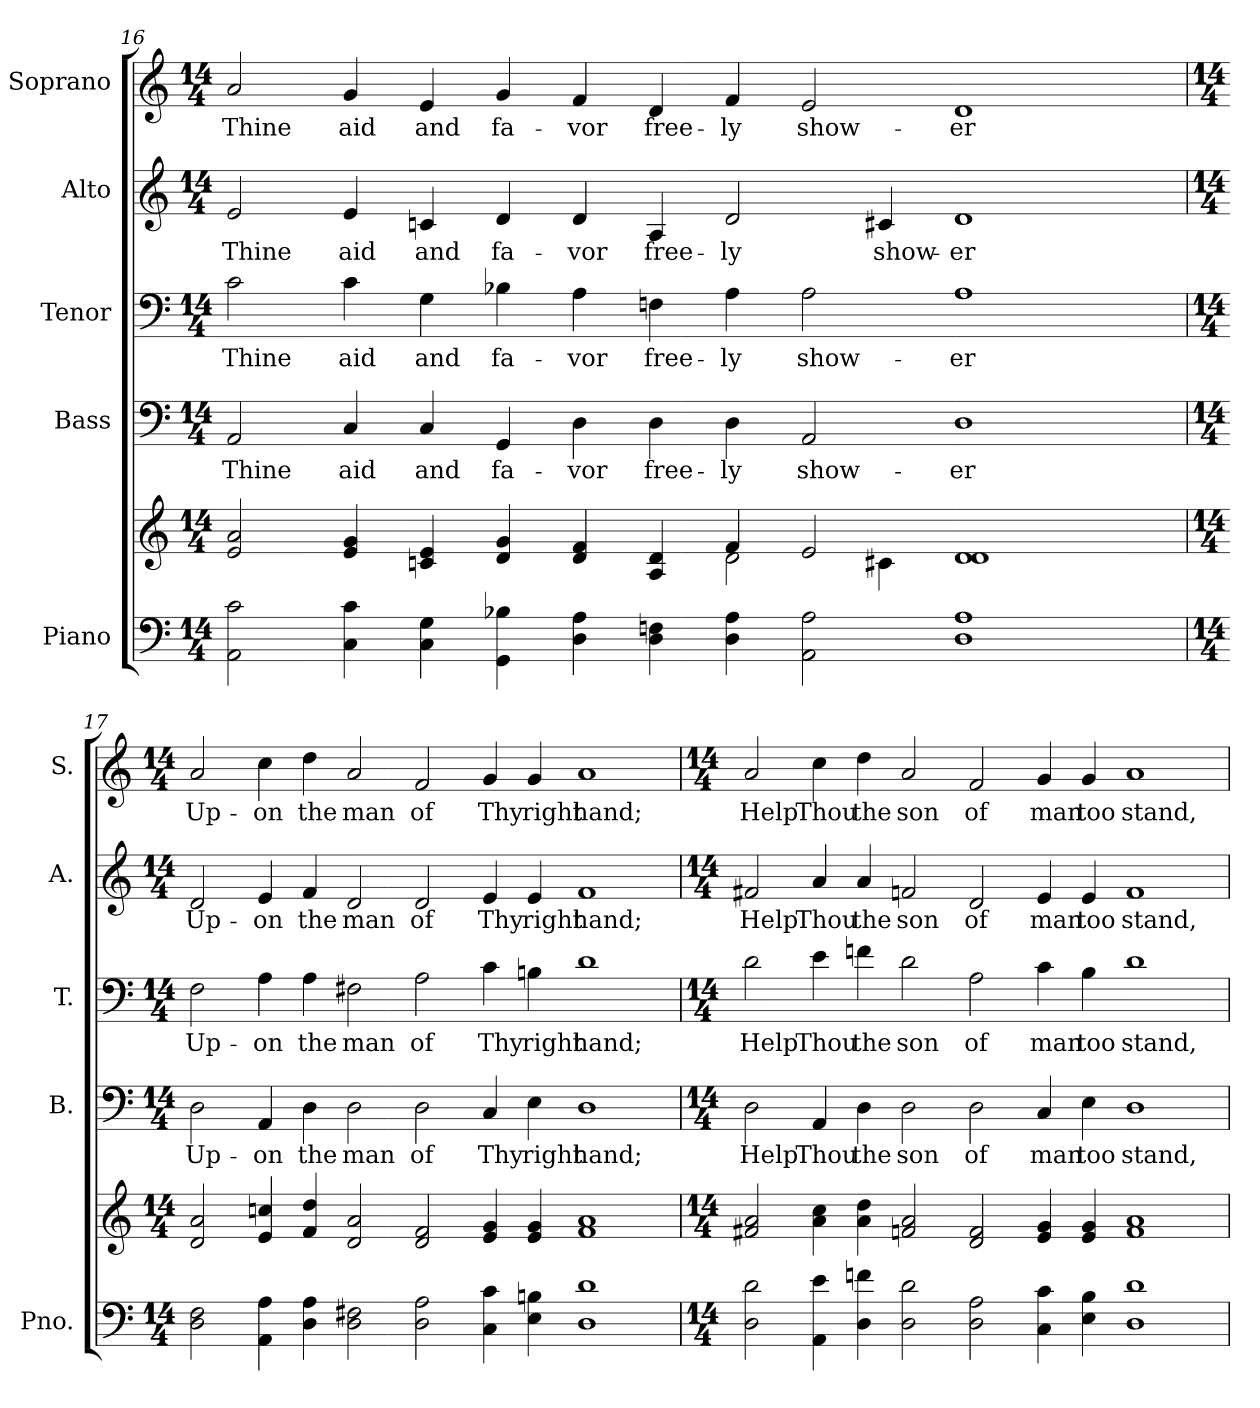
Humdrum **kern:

**kern	**kern	**kern	**text	**kern	**text	**kern	**text	**kern	**text
*part5	*part5	*part4	*part4	*part3	*part3	*part2	*part2	*part1	*part1
*staff6	*staff5	*staff4	*staff4	*staff3	*staff3	*staff2	*staff2	*staff1	*staff1
*I"Piano	*	*I"Bass	*	*I"Tenor	*	*I"Alto	*	*I"Soprano	*
*I'Pno.	*	*I'B.	*	*I'T.	*	*I'A.	*	*I'S.	*
*clefF4	*clefG2	*clefF4	*	*clefF4	*	*clefG2	*	*clefG2	*
*k[]	*k[]	*k[]	*	*k[]	*	*k[]	*	*k[]	*
*C:	*C:	*C:	*	*C:	*	*C:	*	*C:	*
*M14/4	*M14/4	*M14/4	*	*M14/4	*	*M14/4	*	*M14/4	*
=16	=16	=16	=16	=16	=16	=16	=16	=16	=16
*	*^	*	*	*	*	*	*	*	*
!	!	!	!	!LO:LY:b:color=#000000	!	!	!	!	!	!
!	!	!	!	!	!	!LO:LY:b:color=#000000	!	!	!	!
!	!	!	!	!	!	!	!	!LO:LY:b:color=#000000	!	!
!	!	!	!	!	!	!	!	!	!	!LO:LY:b:color=#000000
2AAi\ 2ci	2ei/ 2ai	1ryy	2AAi/	Thine	2ci\	Thine	2ei/	Thine	2ai/	Thine
!	!	!	!	!LO:LY:b:color=#000000	!	!	!	!	!	!
!	!	!	!	!	!	!LO:LY:b:color=#000000	!	!	!	!
!	!	!	!	!	!	!	!	!LO:LY:b:color=#000000	!	!
!	!	!	!	!	!	!	!	!	!	!LO:LY:b:color=#000000
4Ci\ 4ci	4ei/ 4gi	.	4Ci/	aid	4ci\	aid	4ei/	aid	4gi/	aid
!	!	!	!	!LO:LY:b:color=#000000	!	!	!	!	!	!
!	!	!	!	!	!	!LO:LY:b:color=#000000	!	!	!	!
!	!	!	!	!	!	!	!	!LO:LY:b:color=#000000	!	!
!	!	!	!	!	!	!	!	!	!	!LO:LY:b:color=#000000
4Ci\ 4Gi	4cni/ 4ei	.	4Ci/	and	4Gi\	and	4cni/	and	4ei/	and
!	!	!	!	!LO:LY:b:color=#000000	!	!	!	!	!	!
!	!	!	!	!	!	!LO:LY:b:color=#000000	!	!	!	!
!	!	!	!	!	!	!	!	!LO:LY:b:color=#000000	!	!
!	!	!	!	!	!	!	!	!	!	!LO:LY:b:color=#000000
4GGi\ 4B-Xi	4di/ 4gi	2ryy	4GGi/	fa-	4B-Xi\	fa-	4di/	fa-	4gi/	fa-
!	!	!	!	!LO:LY:b:color=#000000	!	!	!	!	!	!
!	!	!	!	!	!	!LO:LY:b:color=#000000	!	!	!	!
!	!	!	!	!	!	!	!	!LO:LY:b:color=#000000	!	!
!	!	!	!	!	!	!	!	!	!	!LO:LY:b:color=#000000
4Di\ 4Ai	4di/ 4fi	.	4Di\	-vor	4Ai\	-vor	4di/	-vor	4fi/	-vor
!	!	!	!	!LO:LY:b:color=#000000	!	!	!	!	!	!
!	!	!	!	!	!	!LO:LY:b:color=#000000	!	!	!	!
!	!	!	!	!	!	!	!	!LO:LY:b:color=#000000	!	!
!	!	!	!	!	!	!	!	!	!	!LO:LY:b:color=#000000
4Di\ 4Fni	4Ai/ 4di	4ryy	4Di\	free-	4Fni\	free-	4Ai/	free-	4di/	free-
!	!	!	!	!LO:LY:b:color=#000000	!	!	!	!	!	!
!	!	!	!	!	!	!LO:LY:b:color=#000000	!	!	!	!
!	!	!	!	!	!	!	!	!LO:LY:b:color=#000000	!	!
!	!	!	!	!	!	!	!	!	!	!LO:LY:b:color=#000000
4Di\ 4Ai	4fi/	2di\	4Di\	-ly	4Ai\	-ly	2di/	-ly	4fi/	-ly
!	!	!	!	!LO:LY:b:color=#000000	!	!	!	!	!	!
!	!	!	!	!	!	!LO:LY:b:color=#000000	!	!	!	!
!	!	!	!	!	!	!	!	!	!	!LO:LY:b:color=#000000
2AAi\ 2Ai	2ei/	.	2AAi/	show-	2Ai\	show-	.	.	2ei/	show-
!	!	!	!	!	!	!	!	!LO:LY:b:color=#000000	!	!
.	.	4c#Xi\	.	.	.	.	4c#Xi/	show-	.	.
!	!	!	!	!LO:LY:b:color=#000000	!	!	!	!	!	!
!	!	!	!	!	!	!LO:LY:b:color=#000000	!	!	!	!
!	!	!	!	!	!	!	!	!LO:LY:b:color=#000000	!	!
!	!	!	!	!	!	!	!	!	!	!LO:LY:b:color=#000000
1Di 1Ai	1di 1di	2ryy	1Di	-er	1Ai	-er	1di	-er	1di	-er
.	.	2ryy	.	.	.	.	.	.	.	.
*	*v	*v	*	*	*	*	*	*	*	*
!!LO:PB:g=z
=17	=17	=17	=17	=17	=17	=17	=17	=17	=17
*M14/4	*M14/4	*M14/4	*	*M14/4	*	*M14/4	*	*M14/4	*
*	*^	*	*	*	*	*	*	*	*
!	!	!	!	!LO:LY:b:color=#000000	!	!	!	!	!	!
*	*v	*v	*	*	*	*	*	*	*	*
*	*^	*	*	*	*	*	*	*	*
!	!	!	!	!	!	!LO:LY:b:color=#000000	!	!	!	!
*	*v	*v	*	*	*	*	*	*	*	*
*	*^	*	*	*	*	*	*	*	*
!	!	!	!	!	!	!	!	!LO:LY:b:color=#000000	!	!
*	*v	*v	*	*	*	*	*	*	*	*
*	*^	*	*	*	*	*	*	*	*
!	!	!	!	!	!	!	!	!	!	!LO:LY:b:color=#000000
*	*v	*v	*	*	*	*	*	*	*	*
2Di\ 2Fi	2di/ 2ai	2Di\	Up-	2Fi\	Up-	2di/	Up-	2ai/	Up-
!	!	!	!LO:LY:b:color=#000000	!	!	!	!	!	!
!	!	!	!	!	!LO:LY:b:color=#000000	!	!	!	!
!	!	!	!	!	!	!	!LO:LY:b:color=#000000	!	!
!	!	!	!	!	!	!	!	!	!LO:LY:b:color=#000000
4AAi\ 4Ai	4ei/ 4ccni	4AAi/	-on	4Ai\	-on	4ei/	-on	4cci\	-on
!	!	!	!LO:LY:b:color=#000000	!	!	!	!	!	!
!	!	!	!	!	!LO:LY:b:color=#000000	!	!	!	!
!	!	!	!	!	!	!	!LO:LY:b:color=#000000	!	!
!	!	!	!	!	!	!	!	!	!LO:LY:b:color=#000000
4Di\ 4Ai	4fi/ 4ddi	4Di\	the	4Ai\	the	4fi/	the	4ddi\	the
!	!	!	!LO:LY:b:color=#000000	!	!	!	!	!	!
!	!	!	!	!	!LO:LY:b:color=#000000	!	!	!	!
!	!	!	!	!	!	!	!LO:LY:b:color=#000000	!	!
!	!	!	!	!	!	!	!	!	!LO:LY:b:color=#000000
2Di\ 2F#Xi	2di/ 2ai	2Di\	man	2F#Xi\	man	2di/	man	2ai/	man
!	!	!	!LO:LY:b:color=#000000	!	!	!	!	!	!
!	!	!	!	!	!LO:LY:b:color=#000000	!	!	!	!
!	!	!	!	!	!	!	!LO:LY:b:color=#000000	!	!
!	!	!	!	!	!	!	!	!	!LO:LY:b:color=#000000
2Di\ 2Ai	2di/ 2fi	2Di\	of	2Ai\	of	2di/	of	2fi/	of
!	!	!	!LO:LY:b:color=#000000	!	!	!	!	!	!
!	!	!	!	!	!LO:LY:b:color=#000000	!	!	!	!
!	!	!	!	!	!	!	!LO:LY:b:color=#000000	!	!
!	!	!	!	!	!	!	!	!	!LO:LY:b:color=#000000
4Ci\ 4ci	4ei/ 4gi	4Ci/	Thy	4ci\	Thy	4ei/	Thy	4gi/	Thy
!	!	!	!LO:LY:b:color=#000000	!	!	!	!	!	!
!	!	!	!	!	!LO:LY:b:color=#000000	!	!	!	!
!	!	!	!	!	!	!	!LO:LY:b:color=#000000	!	!
!	!	!	!	!	!	!	!	!	!LO:LY:b:color=#000000
4Ei\ 4Bni	4ei/ 4gi	4Ei\	right	4Bni\	right	4ei/	right	4gi/	right
!	!	!	!LO:LY:b:color=#000000	!	!	!	!	!	!
!	!	!	!	!	!LO:LY:b:color=#000000	!	!	!	!
!	!	!	!	!	!	!	!LO:LY:b:color=#000000	!	!
!	!	!	!	!	!	!	!	!	!LO:LY:b:color=#000000
1Di 1di	1fi 1ai	1Di	hand;	1di	hand;	1fi	hand;	1ai	hand;
=18	=18	=18	=18	=18	=18	=18	=18	=18	=18
*M14/4	*M14/4	*M14/4	*	*M14/4	*	*M14/4	*	*M14/4	*
!	!	!	!LO:LY:b:color=#000000	!	!	!	!	!	!
!	!	!	!	!	!LO:LY:b:color=#000000	!	!	!	!
!	!	!	!	!	!	!	!LO:LY:b:color=#000000	!	!
!	!	!	!	!	!	!	!	!	!LO:LY:b:color=#000000
2Di\ 2di	2f#Xi/ 2ai	2Di\	Help	2di\	Help	2f#Xi/	Help	2ai/	Help
!	!	!	!LO:LY:b:color=#000000	!	!	!	!	!	!
!	!	!	!	!	!LO:LY:b:color=#000000	!	!	!	!
!	!	!	!	!	!	!	!LO:LY:b:color=#000000	!	!
!	!	!	!	!	!	!	!	!	!LO:LY:b:color=#000000
4AAi\ 4ei	4ai\ 4cci	4AAi/	Thou	4ei\	Thou	4ai/	Thou	4cci\	Thou
!	!	!	!LO:LY:b:color=#000000	!	!	!	!	!	!
!	!	!	!	!	!LO:LY:b:color=#000000	!	!	!	!
!	!	!	!	!	!	!	!LO:LY:b:color=#000000	!	!
!	!	!	!	!	!	!	!	!	!LO:LY:b:color=#000000
4Di\ 4fni	4ai\ 4ddi	4Di\	the	4fni\	the	4ai/	the	4ddi\	the
!	!	!	!LO:LY:b:color=#000000	!	!	!	!	!	!
!	!	!	!	!	!LO:LY:b:color=#000000	!	!	!	!
!	!	!	!	!	!	!	!LO:LY:b:color=#000000	!	!
!	!	!	!	!	!	!	!	!	!LO:LY:b:color=#000000
2Di\ 2di	2fni/ 2ai	2Di\	son	2di\	son	2fni/	son	2ai/	son
!	!	!	!LO:LY:b:color=#000000	!	!	!	!	!	!
!	!	!	!	!	!LO:LY:b:color=#000000	!	!	!	!
!	!	!	!	!	!	!	!LO:LY:b:color=#000000	!	!
!	!	!	!	!	!	!	!	!	!LO:LY:b:color=#000000
2Di\ 2Ai	2di/ 2fi	2Di\	of	2Ai\	of	2di/	of	2fi/	of
!	!	!	!LO:LY:b:color=#000000	!	!	!	!	!	!
!	!	!	!	!	!LO:LY:b:color=#000000	!	!	!	!
!	!	!	!	!	!	!	!LO:LY:b:color=#000000	!	!
!	!	!	!	!	!	!	!	!	!LO:LY:b:color=#000000
4Ci\ 4ci	4ei/ 4gi	4Ci/	man	4ci\	man	4ei/	man	4gi/	man
!	!	!	!LO:LY:b:color=#000000	!	!	!	!	!	!
!	!	!	!	!	!LO:LY:b:color=#000000	!	!	!	!
!	!	!	!	!	!	!	!LO:LY:b:color=#000000	!	!
!	!	!	!	!	!	!	!	!	!LO:LY:b:color=#000000
4Ei\ 4Bi	4ei/ 4gi	4Ei\	too	4Bi\	too	4ei/	too	4gi/	too
!	!	!	!LO:LY:b:color=#000000	!	!	!	!	!	!
!	!	!	!	!	!LO:LY:b:color=#000000	!	!	!	!
!	!	!	!	!	!	!	!LO:LY:b:color=#000000	!	!
!	!	!	!	!	!	!	!	!	!LO:LY:b:color=#000000
1Di 1di	1fi 1ai	1Di	stand,	1di	stand,	1fi	stand,	1ai	stand,
=	=	=	=	=	=	=	=	=	=
*-	*-	*-	*-	*-	*-	*-	*-	*-	*-
